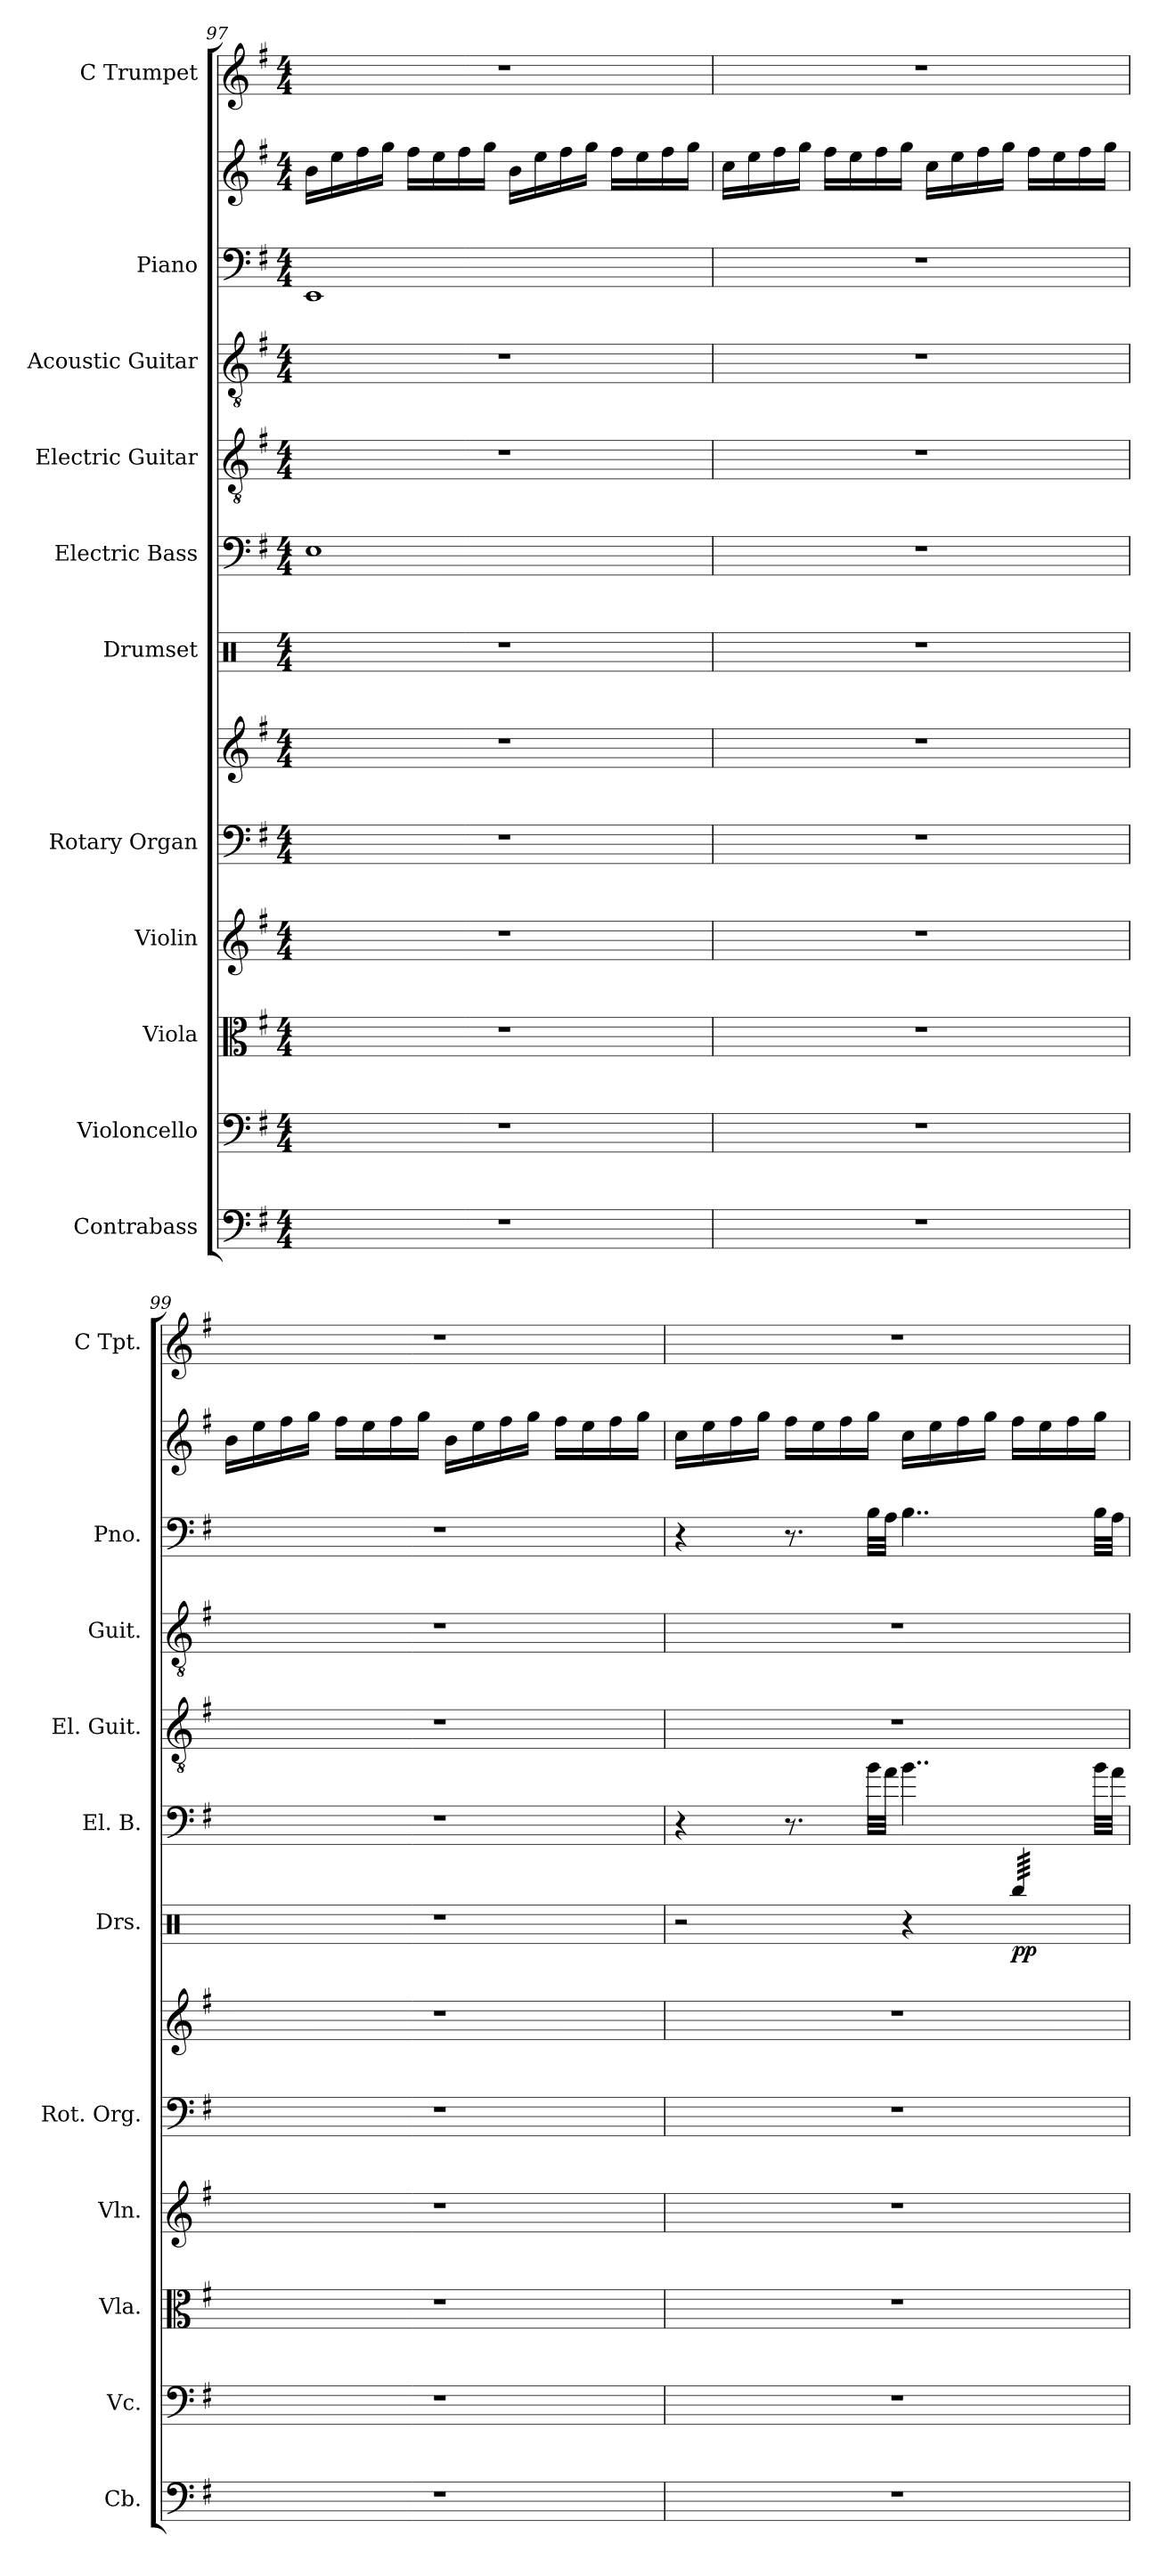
**kern	**kern	**kern	**kern	**kern	**kern	**kern	**dynam	**kern	**kern	**kern	**kern	**kern	**kern
*part11	*part10	*part9	*part8	*part7	*part7	*part6	*part6	*part5	*part4	*part3	*part2	*part2	*part1
*staff13	*staff12	*staff11	*staff10	*staff9	*staff8	*staff7	*staff7	*staff6	*staff5	*staff4	*staff3	*staff2	*staff1
*I"Contrabass	*I"Violoncello	*I"Viola	*I"Violin	*I"Rotary Organ	*	*I"Drumset	*	*I"Electric Bass	*I"Electric Guitar	*I"Acoustic Guitar	*I"Piano	*	*I"C Trumpet
*I'Cb.	*I'Vc.	*I'Vla.	*I'Vln.	*I'Rot. Org.	*	*I'Drs.	*	*I'El. B.	*I'El. Guit.	*I'Guit.	*I'Pno.	*	*I'C Tpt.
*clefF4	*clefF4	*clefC3	*clefG2	*clefF4	*clefG2	*clefX	*	*clefF4	*clefGv2	*clefGv2	*clefF4	*clefG2	*clefG2
*ITrd7c12	*	*	*	*	*	*	*	*ITrd7c12	*	*	*	*	*
*k[f#]	*k[f#]	*k[f#]	*k[f#]	*k[f#]	*k[f#]	*k[]	*	*k[f#]	*k[f#]	*k[f#]	*k[f#]	*k[f#]	*k[f#]
*M4/4	*M4/4	*M4/4	*M4/4	*M4/4	*M4/4	*M4/4	*	*M4/4	*M4/4	*M4/4	*M4/4	*M4/4	*M4/4
=97	=97	=97	=97	=97	=97	=97	=97	=97	=97	=97	=97	=97	=97
1r	1r	1r	1r	1r	1r	1r	.	1EE	1r	1r	1EE	16b\LL	1r
.	.	.	.	.	.	.	.	.	.	.	.	16ee\	.
.	.	.	.	.	.	.	.	.	.	.	.	16ff#\	.
.	.	.	.	.	.	.	.	.	.	.	.	16gg\JJ	.
.	.	.	.	.	.	.	.	.	.	.	.	16ff#\LL	.
.	.	.	.	.	.	.	.	.	.	.	.	16ee\	.
.	.	.	.	.	.	.	.	.	.	.	.	16ff#\	.
.	.	.	.	.	.	.	.	.	.	.	.	16gg\JJ	.
.	.	.	.	.	.	.	.	.	.	.	.	16b\LL	.
.	.	.	.	.	.	.	.	.	.	.	.	16ee\	.
.	.	.	.	.	.	.	.	.	.	.	.	16ff#\	.
.	.	.	.	.	.	.	.	.	.	.	.	16gg\JJ	.
.	.	.	.	.	.	.	.	.	.	.	.	16ff#\LL	.
.	.	.	.	.	.	.	.	.	.	.	.	16ee\	.
.	.	.	.	.	.	.	.	.	.	.	.	16ff#\	.
.	.	.	.	.	.	.	.	.	.	.	.	16gg\JJ	.
=98	=98	=98	=98	=98	=98	=98	=98	=98	=98	=98	=98	=98	=98
1r	1r	1r	1r	1r	1r	1r	.	1r	1r	1r	1r	16cc\LL	1r
.	.	.	.	.	.	.	.	.	.	.	.	16ee\	.
.	.	.	.	.	.	.	.	.	.	.	.	16ff#\	.
.	.	.	.	.	.	.	.	.	.	.	.	16gg\JJ	.
.	.	.	.	.	.	.	.	.	.	.	.	16ff#\LL	.
.	.	.	.	.	.	.	.	.	.	.	.	16ee\	.
.	.	.	.	.	.	.	.	.	.	.	.	16ff#\	.
.	.	.	.	.	.	.	.	.	.	.	.	16gg\JJ	.
.	.	.	.	.	.	.	.	.	.	.	.	16cc\LL	.
.	.	.	.	.	.	.	.	.	.	.	.	16ee\	.
.	.	.	.	.	.	.	.	.	.	.	.	16ff#\	.
.	.	.	.	.	.	.	.	.	.	.	.	16gg\JJ	.
.	.	.	.	.	.	.	.	.	.	.	.	16ff#\LL	.
.	.	.	.	.	.	.	.	.	.	.	.	16ee\	.
.	.	.	.	.	.	.	.	.	.	.	.	16ff#\	.
.	.	.	.	.	.	.	.	.	.	.	.	16gg\JJ	.
!!LO:PB:g=z
=99	=99	=99	=99	=99	=99	=99	=99	=99	=99	=99	=99	=99	=99
1r	1r	1r	1r	1r	1r	1r	.	1r	1r	1r	1r	16b\LL	1r
.	.	.	.	.	.	.	.	.	.	.	.	16ee\	.
.	.	.	.	.	.	.	.	.	.	.	.	16ff#\	.
.	.	.	.	.	.	.	.	.	.	.	.	16gg\JJ	.
.	.	.	.	.	.	.	.	.	.	.	.	16ff#\LL	.
.	.	.	.	.	.	.	.	.	.	.	.	16ee\	.
.	.	.	.	.	.	.	.	.	.	.	.	16ff#\	.
.	.	.	.	.	.	.	.	.	.	.	.	16gg\JJ	.
.	.	.	.	.	.	.	.	.	.	.	.	16b\LL	.
.	.	.	.	.	.	.	.	.	.	.	.	16ee\	.
.	.	.	.	.	.	.	.	.	.	.	.	16ff#\	.
.	.	.	.	.	.	.	.	.	.	.	.	16gg\JJ	.
.	.	.	.	.	.	.	.	.	.	.	.	16ff#\LL	.
.	.	.	.	.	.	.	.	.	.	.	.	16ee\	.
.	.	.	.	.	.	.	.	.	.	.	.	16ff#\	.
.	.	.	.	.	.	.	.	.	.	.	.	16gg\JJ	.
=100	=100	=100	=100	=100	=100	=100	=100	=100	=100	=100	=100	=100	=100
1r	1r	1r	1r	1r	1r	2r	.	4r	1r	1r	4r	16cc\LL	1r
.	.	.	.	.	.	.	.	.	.	.	.	16ee\	.
.	.	.	.	.	.	.	.	.	.	.	.	16ff#\	.
.	.	.	.	.	.	.	.	.	.	.	.	16gg\JJ	.
.	.	.	.	.	.	.	.	8.r	.	.	8.r	16ff#\LL	.
.	.	.	.	.	.	.	.	.	.	.	.	16ee\	.
.	.	.	.	.	.	.	.	.	.	.	.	16ff#\	.
.	.	.	.	.	.	.	.	32B\LLL	.	.	32B\LLL	16gg\JJ	.
.	.	.	.	.	.	.	.	32A\JJJ	.	.	32A\JJJ	.	.
.	.	.	.	.	.	4r	.	4..B\	.	.	4..B\	16cc\LL	.
.	.	.	.	.	.	.	.	.	.	.	.	16ee\	.
.	.	.	.	.	.	.	.	.	.	.	.	16ff#\	.
.	.	.	.	.	.	.	.	.	.	.	.	16gg\JJ	.
!	!	!	!	!	!	!	!LO:DY:b	!	!	!	!	!	!
*	*	*	*	*	*	*tremolo	*	*	*	*	*	*	*
.	.	.	.	.	.	64Rbb/LLLL	pp	.	.	.	.	16ff#\LL	.
.	.	.	.	.	.	64Rbb/	.	.	.	.	.	.	.
.	.	.	.	.	.	64Rbb/	.	.	.	.	.	.	.
.	.	.	.	.	.	64Rbb/	.	.	.	.	.	.	.
.	.	.	.	.	.	64Rbb/	.	.	.	.	.	16ee\	.
.	.	.	.	.	.	64Rbb/	.	.	.	.	.	.	.
.	.	.	.	.	.	64Rbb/	.	.	.	.	.	.	.
.	.	.	.	.	.	64Rbb/	.	.	.	.	.	.	.
.	.	.	.	.	.	64Rbb/	.	.	.	.	.	16ff#\	.
.	.	.	.	.	.	64Rbb/	.	.	.	.	.	.	.
.	.	.	.	.	.	64Rbb/	.	.	.	.	.	.	.
.	.	.	.	.	.	64Rbb/	.	.	.	.	.	.	.
.	.	.	.	.	.	64Rbb/	.	32B\LLL	.	.	32B\LLL	16gg\JJ	.
.	.	.	.	.	.	64Rbb/	.	.	.	.	.	.	.
.	.	.	.	.	.	64Rbb/	.	32A\JJJ	.	.	32A\JJJ	.	.
.	.	.	.	.	.	64Rbb/JJJJ	.	.	.	.	.	.	.
*	*	*	*	*	*	*Xtremolo	*	*	*	*	*	*	*
=	=	=	=	=	=	=	=	=	=	=	=	=	=
*-	*-	*-	*-	*-	*-	*-	*-	*-	*-	*-	*-	*-	*-
